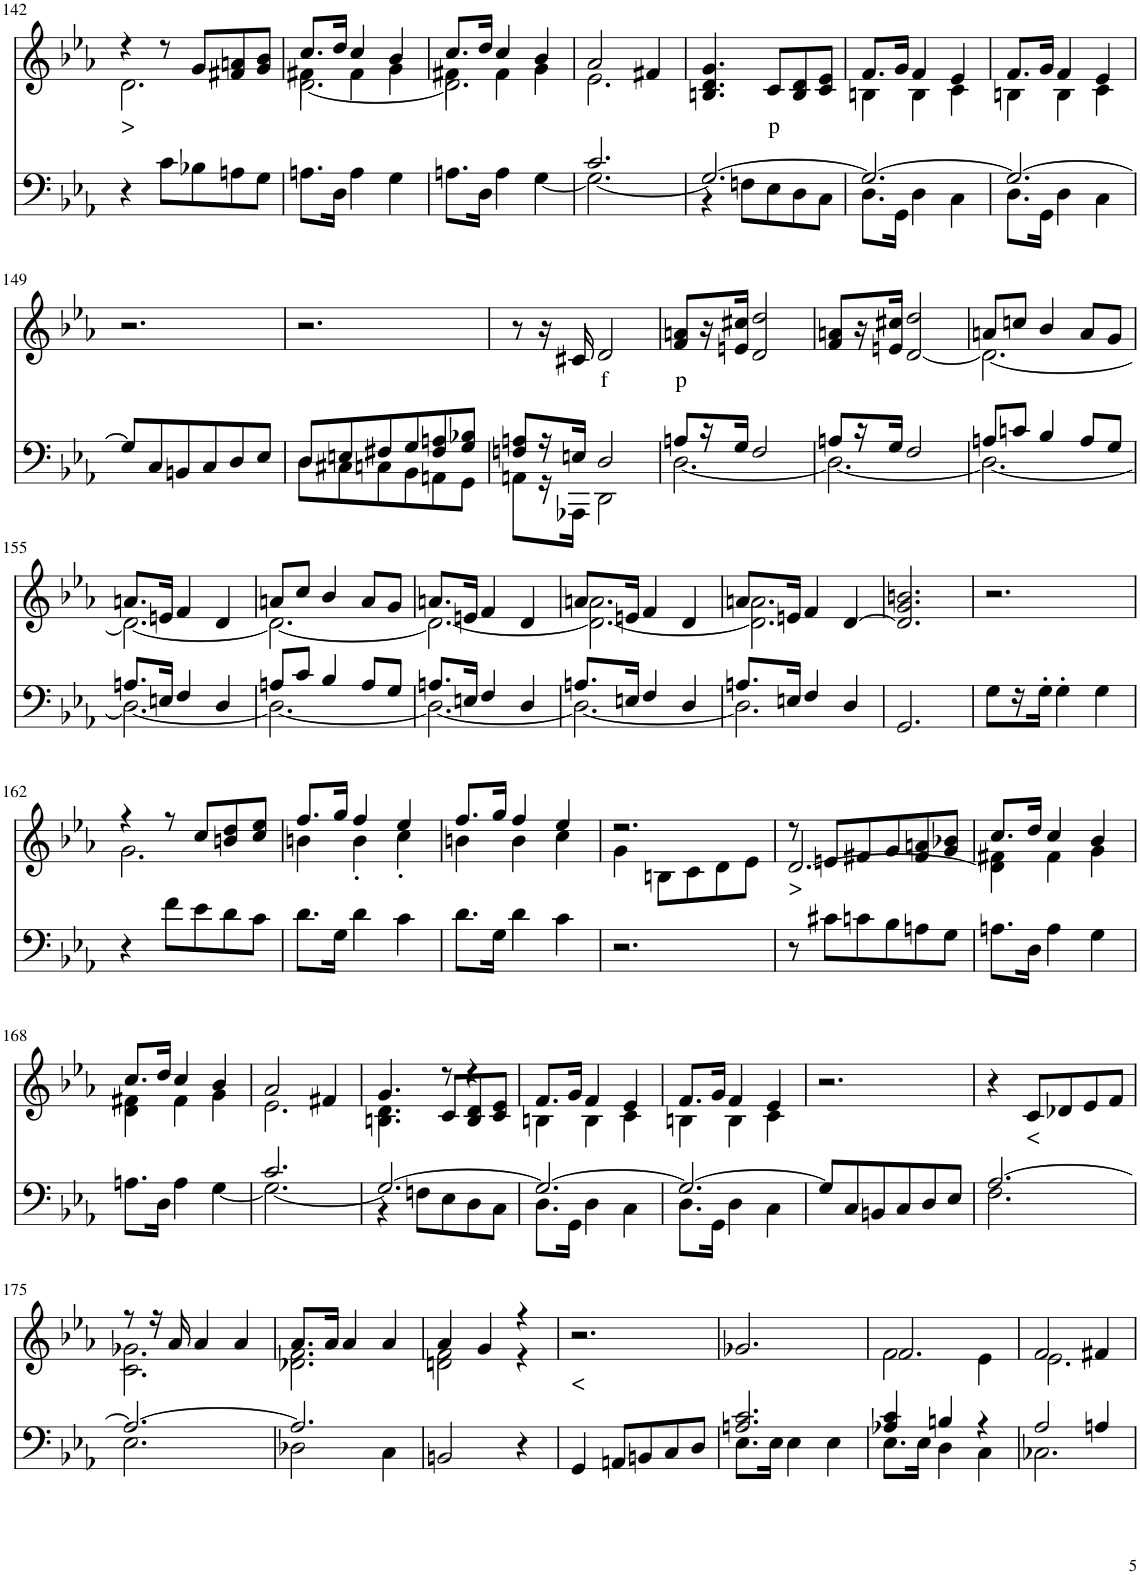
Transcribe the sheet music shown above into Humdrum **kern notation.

**kern	**kern	**text
*part2	*part1	*part1
*staff2	*staff1	*staff1
*I"Piano	*I"Piano	*
*I'Pno	*I'Pno	*
!!LO:PB:g=z
*clefF4	*clefG2	*
*k[b-e-a-]	*k[b-e-a-]	*
*M3/4	*M3/4	*
=142	=142	=142
*	*^	*
!	!	!	!LO:LY:b
4r	4r	2.d\	>
8c\L	8r	.	.
8B-X\	8g/L	.	.
8An\	8f#X/ 8an/	.	.
8G\J	8g/ 8b-/J	.	.
=143	=143	=143	=143
*	*	*^	*
8.An\L	8.cc/L	4f#X\	[2.d\	.
16D\Jk	16dd/Jk	.	.	.
4A\	4cc/	4f#\	.	.
4G\	4b-/	4g\	.	.
=144	=144	=144	=144	=144
8.An\L	8.cc/L	4f#X\	2.d\]	.
16D\Jk	16dd/Jk	.	.	.
4A\	4cc/	4f#\	.	.
[4G\	4b-/	4g\	.	.
*	*	*v	*v	*
=145	=145	=145	=145
*^	*	*	*
2.c/	2.G\_	2a-/	2.e-\	.
.	.	4f#X/	.	.
*	*	*v	*v	*
=146	=146	=146	=146
2.G/_	4r	4.Bn/ 4.d/ 4.g/	.
.	8Fn\L	.	.
!	!	!	!LO:LY:b
.	8E-\	8c/L	p
.	8D\	8B/ 8d/	.
.	8C\J	8c/ 8e-/J	.
=147	=147	=147	=147
*	*	*^	*
2.G/_	8.D\L	8.f/L	4Bn\	.
.	16GG\Jk	16g/Jk	.	.
.	4D\	4f/	4B\	.
.	4C\	4e-/	4c\	.
=148	=148	=148	=148	=148
2.G/_	8.D\L	8.f/L	4Bn\	.
.	16GG\Jk	16g/Jk	.	.
.	4D\	4f/	4B\	.
.	4C\	4e-/	4c\	.
*v	*v	*	*	*
*	*v	*v	*
!!LO:LB:g=z
=149	=149	=149
8G/L]	2.r	.
8C/	.	.
8BBn/	.	.
8C/	.	.
8D/	.	.
8E-/J	.	.
=150	=150	=150
*^	*	*
8D/L	8D\L	2.r	.
8En/	8C#X\	.	.
8F#X/	8Cn\	.	.
8G/	8BB-\	.	.
8F#/ 8An/	8AAn\	.	.
8G/ 8B-X/J	8GG\J	.	.
=151	=151	=151	=151
8Fn/ 8An/L	8AAn\L	8r	.
16r	16r	16r	.
16En/JJ	16AAA-X\JJ	16c#X/	.
!	!	!	!LO:LY:b
2D/	2DD\	2d/	f
=152	=152	=152	=152
!	!	!	!LO:LY:b
8An/L	[2.D\	8f/ 8an/L	p
16r	.	16r	.
16G/JJ	.	16en/ 16cc#X/JJ	.
2F/	.	2d/ 2dd/	.
=153	=153	=153	=153
8An/L	2.D\_	8f/ 8an/L	.
16r	.	16r	.
16G/JJ	.	16en/ 16cc#X/JJ	.
2F/	.	[2d/ 2dd/	.
=154	=154	=154	=154
*	*	*^	*
8An/L	2.D\_	8an/L	2.d\_	.
8cn/J	.	8ccn/J	.	.
4B-/	.	4b-/	.	.
8A/L	.	8a/L	.	.
8G/J	.	8g/J	.	.
!!LO:LB:g=z	!!
=155	=155	=155	=155	=155
8.An/L	2.D\_	8.an/L	2.d\_	.
16En/Jk	.	16en/Jk	.	.
4F/	.	4f/	.	.
4D/	.	4d/	.	.
=156	=156	=156	=156	=156
8An/L	2.D\_	8an/L	2.d\_	.
8c/J	.	8cc/J	.	.
4B-/	.	4b-/	.	.
8A/L	.	8a/L	.	.
8G/J	.	8g/J	.	.
=157	=157	=157	=157	=157
8.An/L	2.D\_	8.an/L	2.d\_	.
16En/Jk	.	16en/Jk	.	.
4F/	.	4f/	.	.
4D/	.	4d/	.	.
=158	=158	=158	=158	=158
8.An/L	2.D\_	2.d\_ 2.an\	8.a/L	.
16En/Jk	.	.	16en/Jk	.
4F/	.	.	4f/	.
4D/	.	.	4d/	.
=159	=159	=159	=159	=159
8.An/L	2.D\]	2.d\] 2.an\	8.a/L	.
16En/Jk	.	.	16en/Jk	.
4F/	.	.	4f/	.
4D/	.	.	[4d/	.
*v	*v	*	*	*
*	*v	*v	*
=160	=160	=160
2.GG/	2.d/] 2.g/ 2.bn/	.
=161	=161	=161
8G\L	2.r	.
16r	.	.
16G'\JJ	.	.
4G'\	.	.
4G\	.	.
!!LO:LB:g=z
=162	=162	=162
*	*^	*
4r	4r	2.g\	.
8f\L	8r	.	.
8e-\	8cc/L	.	.
8d\	8bn/ 8dd/	.	.
8c\J	8cc/ 8ee-/J	.	.
=163	=163	=163	=163
8.d\L	8.ff/L	4bn\	.
16G\Jk	16gg/Jk	.	.
4d\	4ff/	4b'\	.
4c\	4ee-/	4cc'\	.
=164	=164	=164	=164
8.d\L	8.ff/L	4bn\	.
16G\Jk	16gg/Jk	.	.
4d\	4ff/	4b\	.
4c\	4ee-/	4cc\	.
=165	=165	=165	=165
2.r	2.r	4g\	.
.	.	8Bn\L	.
.	.	8c\	.
.	.	8d\	.
.	.	8e-\J	.
=166	=166	=166	=166
!	!	!	!LO:LY:b
8r	8r	[2.d/	>
8c#X\L	8en/L	.	.
8cn\	8f#X/	.	.
8B-\	8g/	.	.
8An\	8f#/ 8an/	.	.
8G\J	8g/ 8b-X/J	.	.
=167	=167	=167	=167
8.An\L	8.cc/L	4d\] 4f#X\	.
16D\Jk	16dd/Jk	.	.
4A\	4cc/	4f#\	.
4G\	4b-/	4g\	.
!!LO:LB:g=z	!!
=168	=168	=168	=168
8.An\L	8.cc/L	4d\ 4f#X\	.
16D\Jk	16dd/Jk	.	.
4A\	4cc/	4f#\	.
[4G\	4b-/	4g\	.
=169	=169	=169	=169
*^	*	*	*
2.c/	2.G\_	2a-/	2.e-\	.
.	.	4f#X/	.	.
=170	=170	=170	=170	=170
2.G/_	4r	4.g/	4.Bn\ 4.d\	.
.	8Fn\L	.	.	.
.	8E-\	8r	8c/L	.
.	8D\	4r	8B/ 8d/	.
.	8C\J	.	8c/ 8e-/J	.
=171	=171	=171	=171	=171
2.G/_	8.D\L	8.f/L	4Bn\	.
.	16GG\Jk	16g/Jk	.	.
.	4D\	4f/	4B\	.
.	4C\	4e-/	4c\	.
=172	=172	=172	=172	=172
2.G/_	8.D\L	8.f/L	4Bn\	.
.	16GG\Jk	16g/Jk	.	.
.	4D\	4f/	4B\	.
.	4C\	4e-/	4c\	.
*v	*v	*	*	*
*	*v	*v	*
=173	=173	=173
8G/L]	2.r	.
8C/	.	.
8BBn/	.	.
8C/	.	.
8D/	.	.
8E-/J	.	.
=174	=174	=174
*^	*	*
[2.A-/	2.F\	4r	.
!	!	!	!LO:LY:b
.	.	8c/L	<
.	.	8d-X/	.
.	.	8e-/	.
.	.	8f/J	.
!!LO:LB:g=z
=175	=175	=175	=175
*	*	*^	*
2.A-/_	2.E-\	8r	2.c\ 2.g-X\	.
.	.	16r	.	.
.	.	16a-/	.	.
.	.	4a-/	.	.
.	.	4a-/	.	.
=176	=176	=176	=176	=176
2.A-/]	2D-X\	8.a-/L	2.d-X\ 2.f\	.
.	.	16a-/Jk	.	.
.	.	4a-/	.	.
.	4C\	4a-/	.	.
*v	*v	*	*	*
=177	=177	=177	=177
2BBn/	4a-/	2dn\ 2f\	.
.	4g/	.	.
4r	4r	4r	.
=178	=178	=178	=178
!	!	!	!LO:LY:b
*	*v	*v	*
4GG/	2.r	<
8AAn/L	.	.
8BBn/	.	.
8C/	.	.
8D/J	.	.
=179	=179	=179
*^	*	*
2.An/ 2.c/	8.E-\L	2.g-X/	.
.	16E-\Jk	.	.
.	4E-\	.	.
.	4E-\	.	.
=180	=180	=180	=180
*	*	*^	*
4A-X/ 4c/	8.E-\L	2.f/	2f\	.
.	16E-\Jk	.	.	.
4Bn/	4D\	.	.	.
4r	4C\	.	4e-\	.
=181	=181	=181	=181	=181
2A-/	2.C-X\	2f/	2.e-\	.
4An/	.	4f#X/	.	.
*v	*v	*	*	*
*	*v	*v	*
=	=	=
*-	*-	*-
